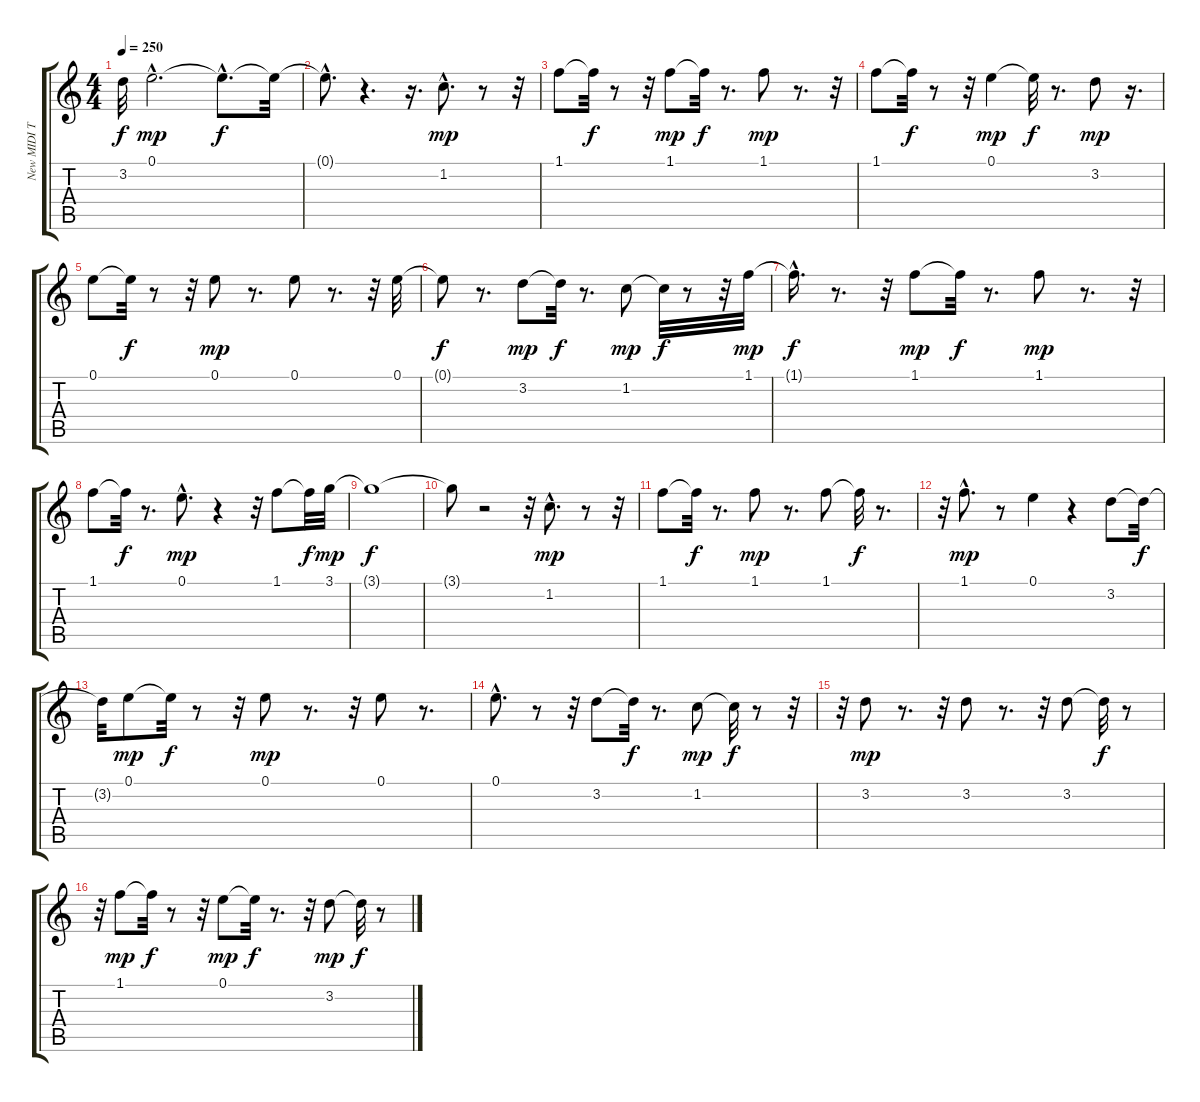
\track ("New MIDI Track" "New MIDI T") {instrument electricguitarmuted}
\staff {score tabs}
\tuning (E4 B3 G3 D3 A2 E2) {hide}
\ts (4 4)
\tempo 250
\clef g2
\ks c
3.2{t}.32{dy f} 0.1{hac}.2{d dy mp} 0.1{hac t}.8{d dy f} 0.1{t}.32 |
0.1{hac t}.8{d} r.4{d} r.16{d} 1.2{hac}.8{d dy mp} r.8 r.32 |
1.1.8 1.1{t}.32{dy f} r.8 r.32 1.1.8{dy mp} 1.1{t}.32{dy f} r.8{d} 1.1.8{dy mp} r.8{d} r.32 |
1.1.8 1.1{t}.32{dy f} r.8 r.32 0.1.4{dy mp} 0.1{t}.32{dy f} r.8{d} 3.2.8{dy mp} r.16{d} |
0.1.8 0.1{t}.32{dy f} r.8 r.32 0.1.8{dy mp} r.8{d} 0.1.8 r.8{d} r.32 0.1.32 |
0.1{t}.8{dy f} r.8{d} 3.2.8{dy mp} 3.2{t}.32{dy f} r.8{d} 1.2.8{dy mp} 1.2{t}.32{dy f} r.8 r.32 1.1.32{dy mp} |
1.1{hac t}.16{d dy f} r.8{d} r.32 1.1.8{dy mp} 1.1{t}.32{dy f} r.8{d} 1.1.8{dy mp} r.8{d} r.32 |
1.1.8 1.1{t}.32{dy f} r.8{d} 0.1{hac}.8{d dy mp} r.4 r.32 1.1.8 1.1{t}.32{dy f} 3.1.32{dy mp} |
3.1{t}.1{dy f} |
3.1{t}.8 r.2 r.32 1.2{hac}.8{d dy mp} r.8 r.32 |
1.1.8 1.1{t}.32{dy f} r.8{d} 1.1.8{dy mp} r.8{d} 1.1.8 1.1{t}.32{dy f} r.8{d} |
r.32 1.1{hac}.8{d dy mp} r.8 0.1.4 r.4 3.2.8 3.2{t}.32{dy f} |
3.2{t}.32 0.1.8{dy mp} 0.1{t}.32{dy f} r.8 r.32 0.1.8{dy mp} r.8{d} r.32 0.1.8 r.8{d} |
0.1{hac}.8{d} r.8 r.32 3.2.8 3.2{t}.32{dy f} r.8{d} 1.2.8{dy mp} 1.2{t}.32{dy f} r.8 r.32 |
r.32 3.2.8{dy mp} r.8{d} r.32 3.2.8 r.8{d} r.32 3.2.8 3.2{t}.32{dy f} r.8 |
r.32 1.1.8{dy mp} 1.1{t}.32{dy f} r.8 r.32 0.1.8{dy mp} 0.1{t}.32{dy f} r.8{d} r.32 3.2.8{dy mp} 3.2{t}.32{dy f} r.8
